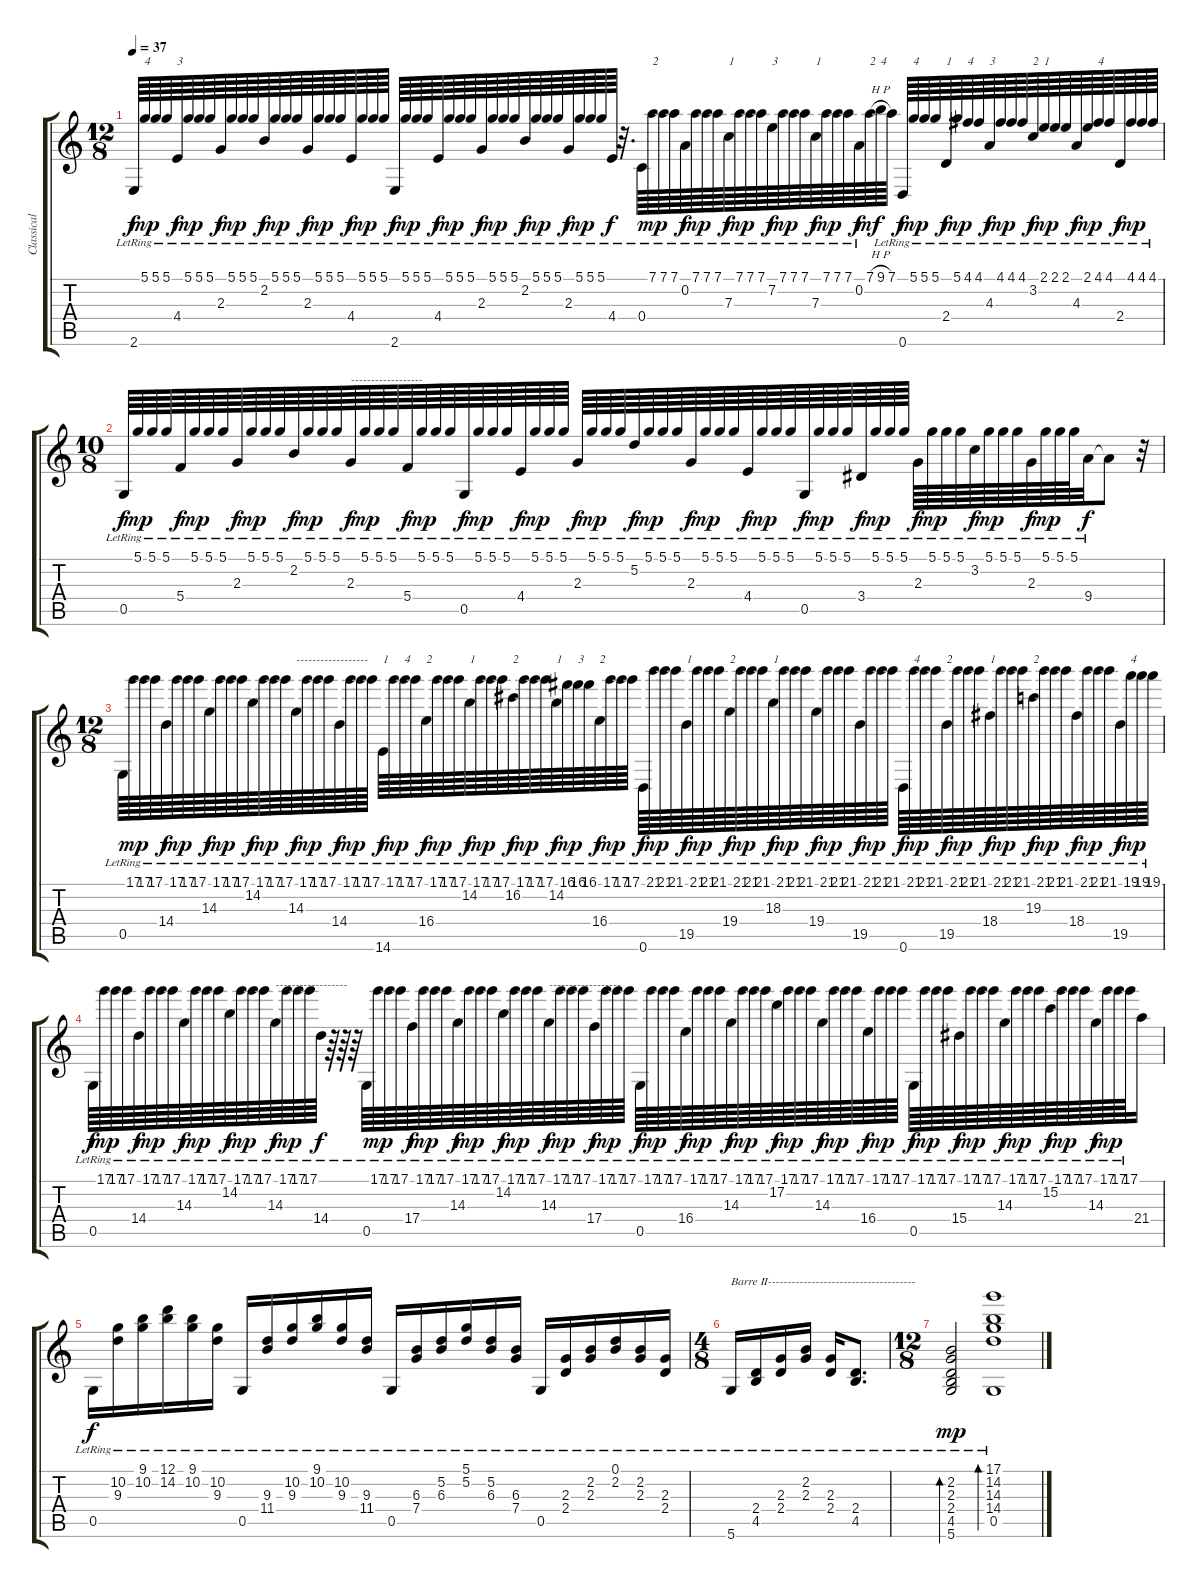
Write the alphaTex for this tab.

\track ("Classical Guitar" "Classical ") {instrument acousticguitarnylon}
\staff {score tabs}
\tuning (D4 A3 F3 C3 G2 D2) {hide}
\ts (12 8)
\tempo 37
\clef g2
\ks c
2.6{lr}.64{dy f} 5.1{lr}.64{txt "4" dy mp} 5.1{lr}.64 5.1{lr}.64 4.4{lr}.64{txt "3" dy f} 5.1{lr}.64{dy mp} 5.1{lr}.64 5.1{lr}.64 2.3{lr}.64{dy f} 5.1{lr}.64{dy mp} 5.1{lr}.64 5.1{lr}.64 2.2{lr}.64{dy f} 5.1{lr}.64{dy mp} 5.1{lr}.64 5.1{lr}.64 2.3{lr}.64{dy f} 5.1{lr}.64{dy mp} 5.1{lr}.64 5.1{lr}.64 4.4{lr}.64{dy f} 5.1{lr}.64{dy mp} 5.1{lr}.64 5.1{lr}.64 2.6{lr}.64{dy f} 5.1{lr}.64{dy mp} 5.1{lr}.64 5.1{lr}.64 4.4{lr}.64{dy f} 5.1{lr}.64{dy mp} 5.1{lr}.64 5.1{lr}.64 2.3{lr}.64{dy f} 5.1{lr}.64{dy mp} 5.1{lr}.64 5.1{lr}.64 2.2{lr}.64{dy f} 5.1{lr}.64{dy mp} 5.1{lr}.64 5.1{lr}.64 2.3{lr}.64{dy f} 5.1{lr}.64{dy mp} 5.1{lr}.64 5.1{lr}.64 4.4{lr}.64{dy f} r.32{d} 0.4{lr}.64 7.1{lr}.64{txt "2" dy mp} 7.1{lr}.64 7.1{lr}.64 0.2{lr}.64{dy f} 7.1{lr}.64{dy mp} 7.1{lr}.64 7.1{lr}.64 7.3{lr}.64{txt "1" dy f} 7.1{lr}.64{dy mp} 7.1{lr}.64 7.1{lr}.64 7.2{lr}.64{txt "3" dy f} 7.1{lr}.64{dy mp} 7.1{lr}.64 7.1{lr}.64 7.3{lr}.64{txt "1" dy f} 7.1{lr}.64{dy mp} 7.1{lr}.64 7.1{lr}.64 0.2{lr}.64{dy f} 7.1{h}.64{txt "2" dy mf} 9.1{h}.64{txt "4"} 7.1{lr}.64 0.6{lr}.64{dy f} 5.1{lr}.64{txt "4" dy mp} 5.1{lr}.64 5.1{lr}.64 2.4{lr}.64{txt "1" dy f} 5.1{lr}.64{dy mp} 4.1{lr}.64{txt "4"} 4.1{lr}.64 4.3{lr}.64{txt "3" dy f} 4.1{lr}.64{dy mp} 4.1{lr}.64 4.1{lr}.64 3.2{lr}.64{txt "2" dy f} 2.1{lr}.64{txt "1" dy mp} 2.1{lr}.64 2.1{lr}.64 4.3{lr}.64{dy f} 2.1{lr}.64{dy mp} 4.1{lr}.64{txt "4"} 4.1{lr}.64 2.4{lr}.64{dy f} 4.1{lr}.64{dy mp} 4.1{lr}.64 4.1{lr}.64 |
\ts (10 8)
0.5{lr}.64{dy f} 5.1{lr}.64{dy mp} 5.1{lr}.64 5.1{lr}.64 5.4{lr}.64{dy f} 5.1{lr}.64{dy mp} 5.1{lr}.64 5.1{lr}.64 2.3{lr}.64{dy f} 5.1{lr}.64{dy mp} 5.1{lr}.64 5.1{lr}.64 2.2{lr}.64{dy f} 5.1{lr}.64{dy mp} 5.1{lr}.64 5.1{lr}.64 2.3{lr}.64{txt "------------------" dy f} 5.1{lr}.64{dy mp} 5.1{lr}.64 5.1{lr}.64 5.4{lr}.64{dy f} 5.1{lr}.64{dy mp} 5.1{lr}.64 5.1{lr}.64 0.5{lr}.64{dy f} 5.1{lr}.64{dy mp} 5.1{lr}.64 5.1{lr}.64 4.4{lr}.64{dy f} 5.1{lr}.64{dy mp} 5.1{lr}.64 5.1{lr}.64 2.3{lr}.64{dy f} 5.1{lr}.64{dy mp} 5.1{lr}.64 5.1{lr}.64 5.2{lr}.64{dy f} 5.1{lr}.64{dy mp} 5.1{lr}.64 5.1{lr}.64 2.3{lr}.64{dy f} 5.1{lr}.64{dy mp} 5.1{lr}.64 5.1{lr}.64 4.4{lr}.64{dy f} 5.1{lr}.64{dy mp} 5.1{lr}.64 5.1{lr}.64 0.5{lr}.64{dy f} 5.1{lr}.64{dy mp} 5.1{lr}.64 5.1{lr}.64 3.4{lr}.64{dy f} 5.1{lr}.64{dy mp} 5.1{lr}.64 5.1{lr}.64 2.3{lr}.64{dy f} 5.1{lr}.64{dy mp} 5.1{lr}.64 5.1{lr}.64 3.2{lr}.64{dy f} 5.1{lr}.64{dy mp} 5.1{lr}.64 5.1{lr}.64 2.3{lr}.64{dy f} 5.1{lr}.64{dy mp} 5.1{lr}.64 5.1{lr}.64 9.4{lr}.32{dy f} 9.4{t}.8 r.32 |
\ts (12 8)
0.5{lr}.64 17.1{lr}.64{dy mp} 17.1{lr}.64 17.1{lr}.64 14.4{lr}.64{dy f} 17.1{lr}.64{dy mp} 17.1{lr}.64 17.1{lr}.64 14.3{lr}.64{dy f} 17.1{lr}.64{dy mp} 17.1{lr}.64 17.1{lr}.64 14.2{lr}.64{dy f} 17.1{lr}.64{dy mp} 17.1{lr}.64 17.1{lr}.64 14.3{lr}.64{txt "------------------" dy f} 17.1{lr}.64{dy mp} 17.1{lr}.64 17.1{lr}.64 14.4{lr}.64{dy f} 17.1{lr}.64{dy mp} 17.1{lr}.64 17.1{lr}.64 14.6{lr}.64{txt "1" dy f} 17.1{lr}.64{dy mp} 17.1{lr}.64{txt "4"} 17.1{lr}.64 16.4{lr}.64{txt "2" dy f} 17.1{lr}.64{dy mp} 17.1{lr}.64 17.1{lr}.64 14.2{lr}.64{txt "1" dy f} 17.1{lr}.64{dy mp} 17.1{lr}.64 17.1{lr}.64 16.2{lr}.64{txt "2" dy f} 17.1{lr}.64{dy mp} 17.1{lr}.64 17.1{lr}.64 14.2{lr}.64{txt "1" dy f} 16.1{lr}.64{dy mp} 16.1{lr}.64{txt "3"} 16.1{lr}.64 16.4{lr}.64{txt "2" dy f} 17.1{lr}.64{dy mp} 17.1{lr}.64 17.1{lr}.64 0.6{lr}.64{dy f} 21.1{lr}.64{dy mp} 21.1{lr}.64 21.1{lr}.64 19.5{lr}.64{txt "1" dy f} 21.1{lr}.64{dy mp} 21.1{lr}.64 21.1{lr}.64 19.4{lr}.64{txt "2" dy f} 21.1{lr}.64{dy mp} 21.1{lr}.64 21.1{lr}.64 18.3{lr}.64{txt "1" dy f} 21.1{lr}.64{dy mp} 21.1{lr}.64 21.1{lr}.64 19.4{lr}.64{dy f} 21.1{lr}.64{dy mp} 21.1{lr}.64 21.1{lr}.64 19.5{lr}.64{dy f} 21.1{lr}.64{dy mp} 21.1{lr}.64 21.1{lr}.64 0.6{lr}.64{dy f} 21.1{lr}.64{txt "4" dy mp} 21.1{lr}.64 21.1{lr}.64 19.5{lr}.64{txt "2" dy f} 21.1{lr}.64{dy mp} 21.1{lr}.64 21.1{lr}.64 18.4{lr}.64{txt "1" dy f} 21.1{lr}.64{dy mp} 21.1{lr}.64 21.1{lr}.64 19.3{lr}.64{txt "2" dy f} 21.1{lr}.64{dy mp} 21.1{lr}.64 21.1{lr}.64 18.4{lr}.64{dy f} 21.1{lr}.64{dy mp} 21.1{lr}.64 21.1{lr}.64 19.5{lr}.64{dy f} 19.1{lr}.64{txt "4" dy mp} 19.1{lr}.64 19.1{lr}.64 |
0.5{lr}.64{dy f} 17.1{lr}.64{dy mp} 17.1{lr}.64 17.1{lr}.64 14.4{lr}.64{dy f} 17.1{lr}.64{dy mp} 17.1{lr}.64 17.1{lr}.64 14.3{lr}.64{dy f} 17.1{lr}.64{dy mp} 17.1{lr}.64 17.1{lr}.64 14.2{lr}.64{dy f} 17.1{lr}.64{dy mp} 17.1{lr}.64 17.1{lr}.64 14.3{lr}.64{txt "------------------" dy f} 17.1{lr}.64{dy mp} 17.1{lr}.64 17.1{lr}.64 14.4{lr}.64{dy f} r.64 r.64 r.64 0.5{lr}.64 17.1{lr}.64{dy mp} 17.1{lr}.64 17.1{lr}.64 17.4{lr}.64{dy f} 17.1{lr}.64{dy mp} 17.1{lr}.64 17.1{lr}.64 14.3{lr}.64{dy f} 17.1{lr}.64{dy mp} 17.1{lr}.64 17.1{lr}.64 14.2{lr}.64{dy f} 17.1{lr}.64{dy mp} 17.1{lr}.64 17.1{lr}.64 14.3{lr}.64{txt "------------------" dy f} 17.1{lr}.64{dy mp} 17.1{lr}.64 17.1{lr}.64 17.4{lr}.64{dy f} 17.1{lr}.64{dy mp} 17.1{lr}.64 17.1{lr}.64 0.5{lr}.64{dy f} 17.1{lr}.64{dy mp} 17.1{lr}.64 17.1{lr}.64 16.4{lr}.64{dy f} 17.1{lr}.64{dy mp} 17.1{lr}.64 17.1{lr}.64 14.3{lr}.64{dy f} 17.1{lr}.64{dy mp} 17.1{lr}.64 17.1{lr}.64 17.2{lr}.64{dy f} 17.1{lr}.64{dy mp} 17.1{lr}.64 17.1{lr}.64 14.3{lr}.64{dy f} 17.1{lr}.64{dy mp} 17.1{lr}.64 17.1{lr}.64 16.4{lr}.64{dy f} 17.1{lr}.64{dy mp} 17.1{lr}.64 17.1{lr}.64 0.5{lr}.64{dy f} 17.1{lr}.64{dy mp} 17.1{lr}.64 17.1{lr}.64 15.4{lr}.64{dy f} 17.1{lr}.64{dy mp} 17.1{lr}.64 17.1{lr}.64 14.3{lr}.64{dy f} 17.1{lr}.64{dy mp} 17.1{lr}.64 17.1{lr}.64 15.2{lr}.64{dy f} 17.1{lr}.64{dy mp} 17.1{lr}.64 17.1{lr}.64 14.3{lr}.64{dy f} 17.1{lr}.64{dy mp} 17.1{lr}.64 17.1{lr}.64 21.4.16 |
0.5{lr}.16{dy f} (10.2{lr} 9.3{lr}).16 (9.1{lr} 10.2{lr}).16 (12.1{lr} 14.2{lr}).16 (9.1{lr} 10.2{lr}).16 (10.2{lr} 9.3{lr}).16 0.5{lr}.16 (9.3{lr} 11.4{lr}).16 (10.2{lr} 9.3{lr}).16 (9.1{lr} 10.2{lr}).16 (10.2{lr} 9.3{lr}).16 (9.3{lr} 11.4{lr}).16 0.5{lr}.16 (6.3{lr} 7.4{lr}).16 (5.2{lr} 6.3{lr}).16 (5.1{lr} 5.2{lr}).16 (5.2{lr} 6.3{lr}).16 (6.3{lr} 7.4{lr}).16 0.5{lr}.16 (2.3{lr} 2.4{lr}).16 (2.2{lr} 2.3{lr}).16 (0.1{lr} 2.2{lr}).16 (2.2{lr} 2.3{lr}).16 (2.3{lr} 2.4{lr}).16 |
\ts (4 8)
5.6{lr}.16{txt "Barre II-------------------------------------"} (2.4{lr} 4.5{lr}).16 (2.3{lr} 2.4{lr}).16 (2.2{lr} 2.3{lr}).16 (2.3{lr} 2.4{lr}).16 (2.4{lr} 4.5{lr}).8{d} |
\ts (12 8)
(2.2{lr} 2.3{lr} 2.4{lr} 4.5{lr} 5.6{lr}).2{bd 60 dy mp} (17.1{lr} 14.2{lr} 14.3{lr} 14.4{lr} 0.5{lr}).1{bd 240}
